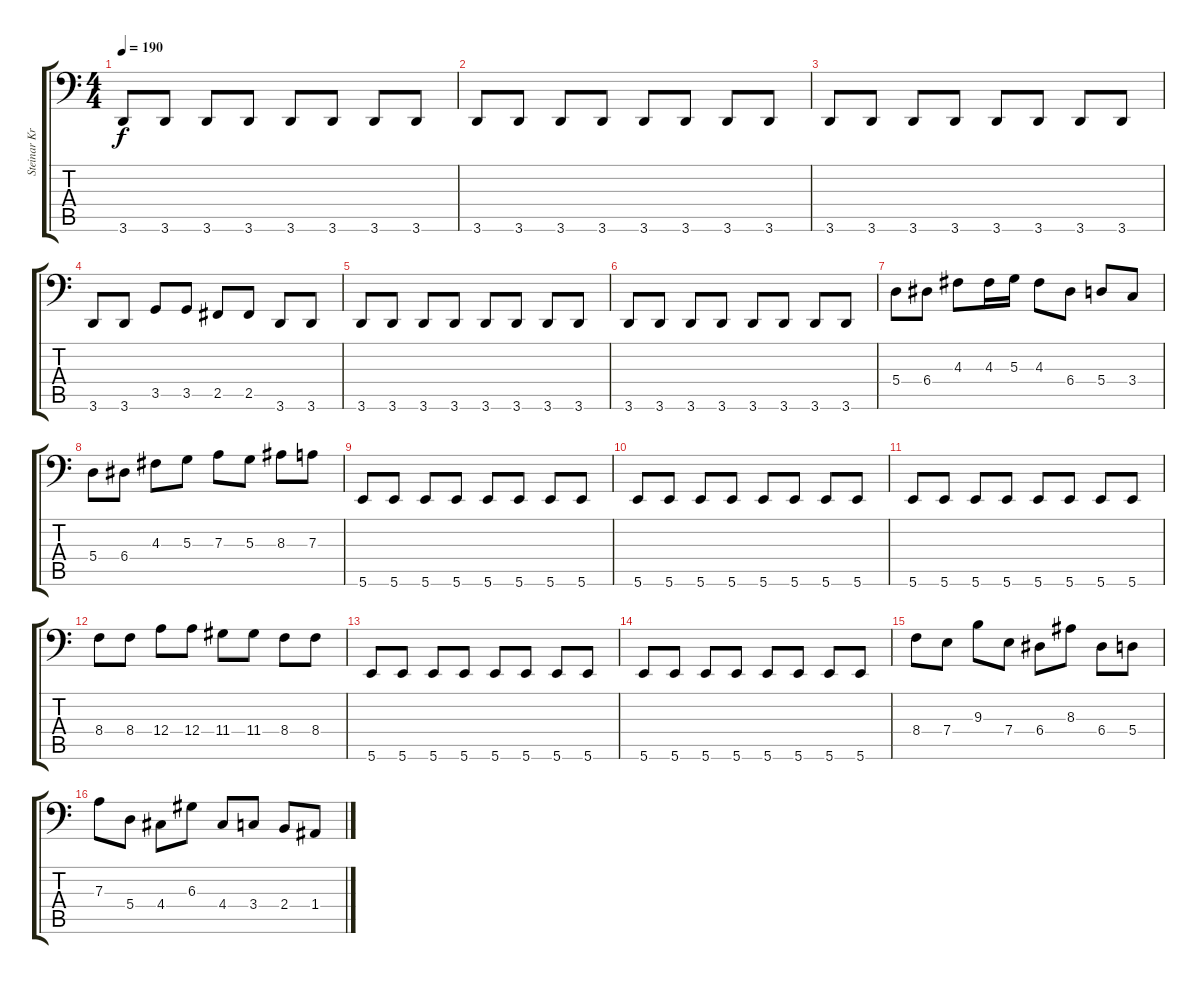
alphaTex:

\track ("Steinar Krokmo" "Steinar Kr") {instrument electricbassfinger}
\staff {score tabs}
\tuning (C3 G2 D2 A1 E1 B0) {hide}
\ts (4 4)
\section ("" "")
\tempo 190
\clef f4
\ks c
3.6.8{dy f} 3.6.8 3.6.8 3.6.8 3.6.8 3.6.8 3.6.8 3.6.8 |
3.6.8 3.6.8 3.6.8 3.6.8 3.6.8 3.6.8 3.6.8 3.6.8 |
3.6.8 3.6.8 3.6.8 3.6.8 3.6.8 3.6.8 3.6.8 3.6.8 |
3.6.8 3.6.8 3.5.8 3.5.8 2.5.8 2.5.8 3.6.8 3.6.8 |
3.6.8 3.6.8 3.6.8 3.6.8 3.6.8 3.6.8 3.6.8 3.6.8 |
3.6.8 3.6.8 3.6.8 3.6.8 3.6.8 3.6.8 3.6.8 3.6.8 |
5.4.8 6.4.8 4.3.8 4.3.16 5.3.16 4.3.8 6.4.8 5.4.8 3.4.8 |
5.4.8 6.4.8 4.3.8 5.3.8 7.3.8 5.3.8 8.3.8 7.3.8 |
\section ("" "")
5.6.8 5.6.8 5.6.8 5.6.8 5.6.8 5.6.8 5.6.8 5.6.8 |
5.6.8 5.6.8 5.6.8 5.6.8 5.6.8 5.6.8 5.6.8 5.6.8 |
5.6.8 5.6.8 5.6.8 5.6.8 5.6.8 5.6.8 5.6.8 5.6.8 |
8.4.8 8.4.8 12.4.8 12.4.8 11.4.8 11.4.8 8.4.8 8.4.8 |
5.6.8 5.6.8 5.6.8 5.6.8 5.6.8 5.6.8 5.6.8 5.6.8 |
5.6.8 5.6.8 5.6.8 5.6.8 5.6.8 5.6.8 5.6.8 5.6.8 |
8.4.8 7.4.8 9.3.8 7.4.8 6.4.8 8.3.8 6.4.8 5.4.8 |
7.3.8 5.4.8 4.4.8 6.3.8 4.4.8 3.4.8 2.4.8 1.4.8
